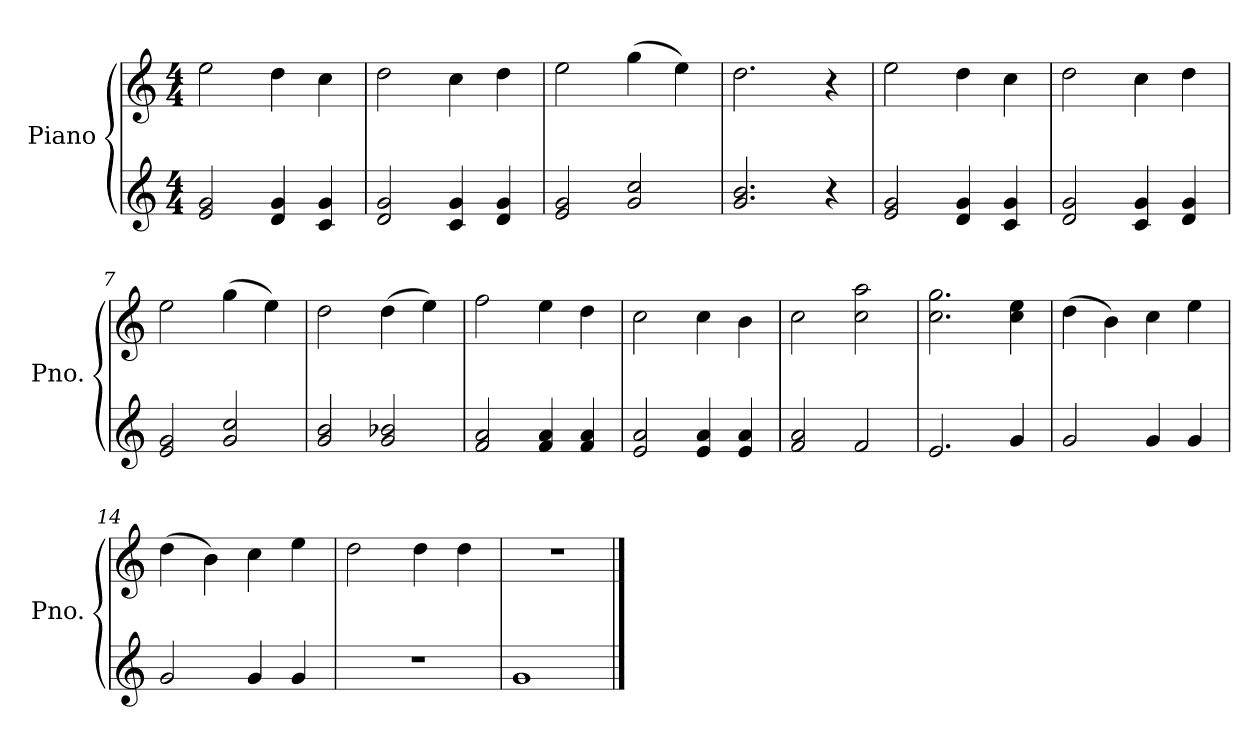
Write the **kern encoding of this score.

**kern	**kern
*part1	*part1
*staff2	*staff1
*I"Piano	*
*I'Pno.	*
*	*clefG2
*k[]	*k[]
*C:	*C:
*M4/4	*M4/4
=1	=1
2e/ 2g/	2ee\
4d/ 4g/	4dd\
4c/ 4g/	4cc\
=2	=2
2d/ 2g/	2dd\
4c/ 4g/	4cc\
4d/ 4g/	4dd\
=3	=3
2e/ 2g/	2ee\
2g/ 2cc/	(4gg\
.	4ee\)
=4	=4
2.g/ 2.b/	2.dd\
4r	4r
=5	=5
2e/ 2g/	2ee\
4d/ 4g/	4dd\
4c/ 4g/	4cc\
=6	=6
2d/ 2g/	2dd\
4c/ 4g/	4cc\
4d/ 4g/	4dd\
=7	=7
2e/ 2g/	2ee\
2g/ 2cc/	(4gg\
.	4ee\)
=8	=8
2g/ 2b/	2dd\
2g/ 2b-X/	(4dd\
.	4ee\)
=9	=9
2f/ 2a/	2ff\
4f/ 4a/	4ee\
4f/ 4a/	4dd\
=10	=10
2e/ 2a/	2cc\
4e/ 4a/	4cc\
4e/ 4a/	4b\
!!LO:LB:g=z
=11	=11
2f/ 2a/	2cc\
2f/	2cc\ 2aa\
=12	=12
2.e/	2.cc\ 2.gg\
4g/	4cc\ 4ee\
=13	=13
2g/	(4dd\
.	4b\)
4g/	4cc\
4g/	4ee\
=14	=14
2g/	(4dd\
.	4b\)
4g/	4cc\
4g/	4ee\
=15	=15
1r	2dd\
.	4dd\
.	4dd\
=16	=16
1g	1r
==	==
*-	*-
